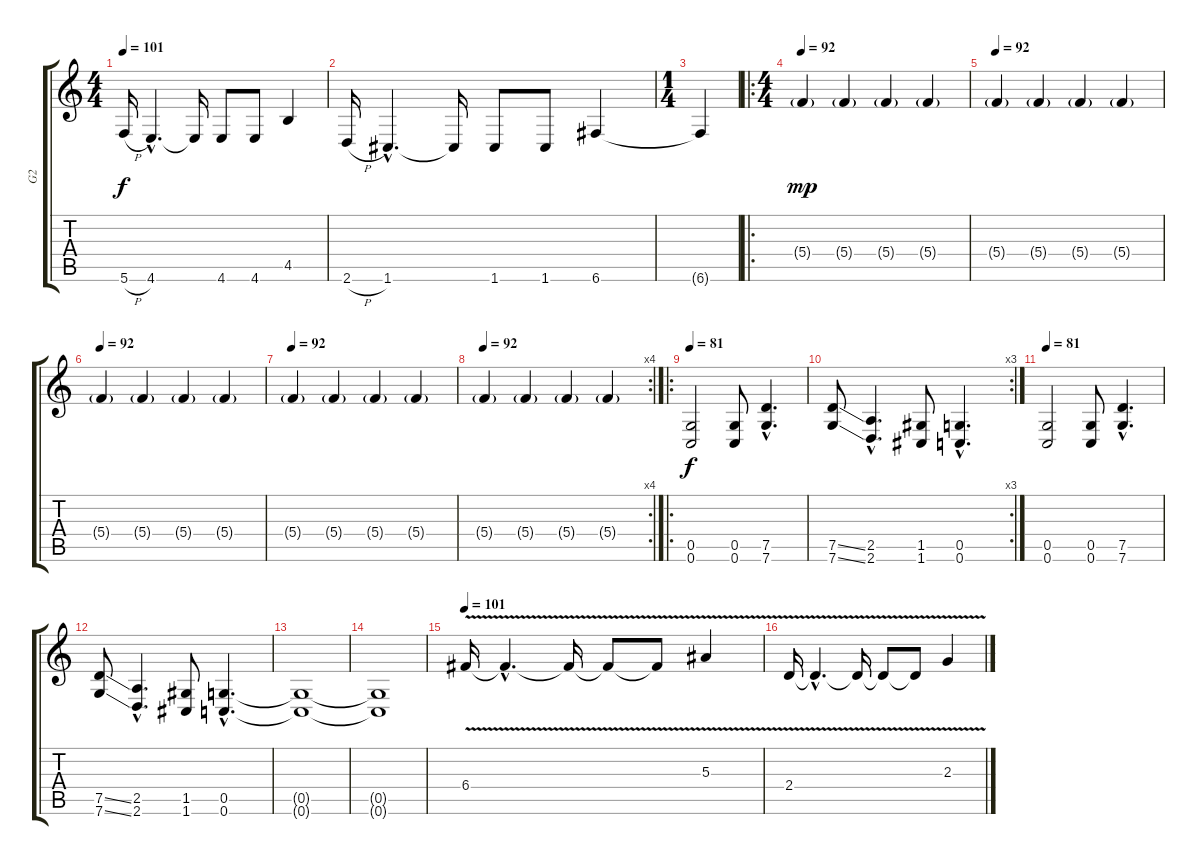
\track ("G2" "G2") {instrument overdrivenguitar}
\staff {score tabs}
\tuning (D4 A3 F3 C3 G2 C2) {hide}
\ts (4 4)
\tempo 101
\clef g2
\ks c
5.6{h}.16{dy f} 4.6{hac}.4{d} 4.6{t}.16 4.6.8 4.6.8 4.5.4 |
2.6{h}.16 1.6{hac}.4{d} 1.6{t}.16 1.6.8 1.6.8 6.6.4 |
\ts (1 4)
6.6{t}.4 |
\ro
\ts (4 4)
\tempo 92
5.4{g}.4{dy mp} 5.4{g}.4 5.4{g}.4 5.4{g}.4 |
\tempo 92
5.4{g}.4 5.4{g}.4 5.4{g}.4 5.4{g}.4 |
\tempo 92
5.4{g}.4 5.4{g}.4 5.4{g}.4 5.4{g}.4 |
\tempo 92
5.4{g}.4 5.4{g}.4 5.4{g}.4 5.4{g}.4 |
\rc 4
\tempo 92
5.4{g}.4 5.4{g}.4 5.4{g}.4 5.4{g}.4 |
\ro
\tempo 81
(0.5 0.6).2{dy f} (0.5 0.6).8 (7.5{hac} 7.6{hac}).4{d} |
\rc 3
(7.5{ss} 7.6{ss}).8 (2.5{hac} 2.6{hac}).4{d} (1.5 1.6).8 (0.5{hac} 0.6{hac}).4{d} |
\tempo 81
(0.5 0.6).2 (0.5 0.6).8 (7.5{hac} 7.6{hac}).4{d} |
(7.5{ss} 7.6{ss}).8 (2.5{hac} 2.6{hac}).4{d} (1.5 1.6).8 (0.5{hac} 0.6{hac}).4{d} |
(0.5{t} 0.6{t}).1 |
(0.5{t} 0.6{t}).1 |
\tempo 101
6.4{v}.16 6.4{v hac t}.4{d} 6.4{v t}.16 6.4{v t}.8 6.4{v t}.8 5.3{v}.4 |
2.4{v}.16 2.4{v hac t}.4{d} 2.4{v t}.16 2.4{v t}.8 2.4{v t}.8 2.3{v}.4
